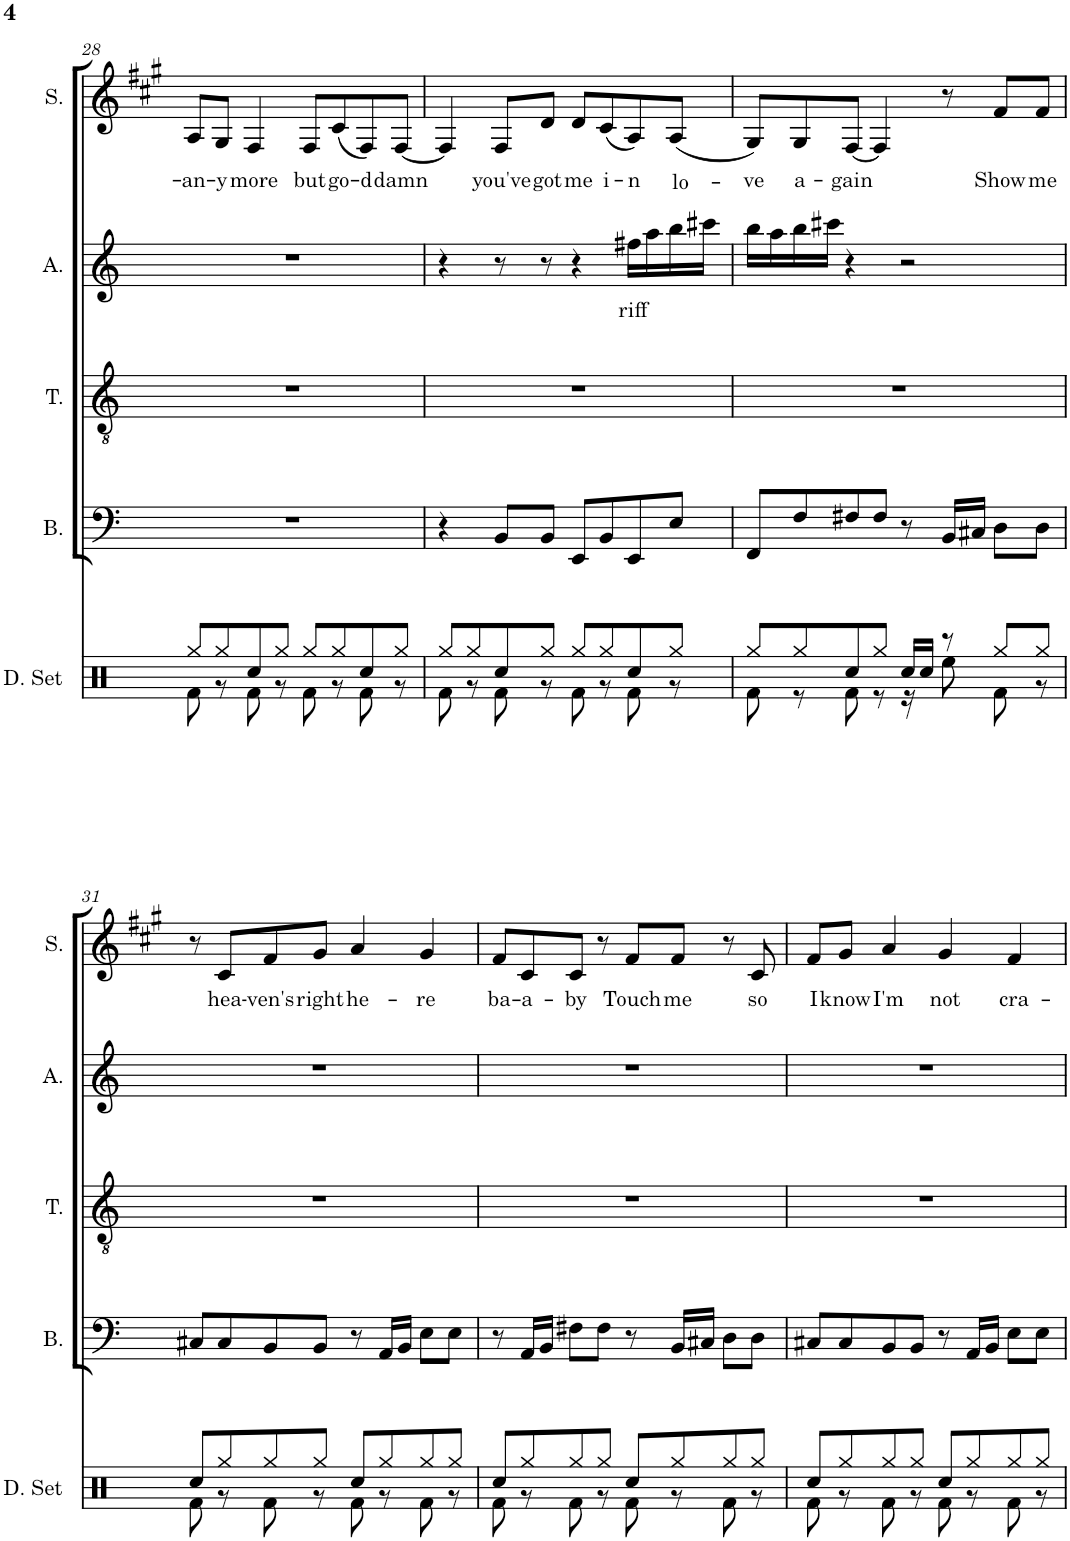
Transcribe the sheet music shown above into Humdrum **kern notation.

**kern	**kern	**kern	**kern	**text	**kern	**text
*part5	*part4	*part3	*part2	*part2	*part1	*part1
*staff5	*staff4	*staff3	*staff2	*staff2	*staff1	*staff1
*I"Drumset	*I"Bass	*I"Tenor	*I"Alto	*	*I"Soprano	*
*I'D. Set	*I'B.	*I'T.	*I'A.	*	*I'S.	*
!!LO:PB:g=z
*clefX	*clefF4	*clefGv2	*clefG2	*	*clefG2	*
*k[]	*k[]	*k[]	*k[]	*	*k[f#c#g#]	*
*M4/4	*M4/4	*M4/4	*M4/4	*	*M4/4	*
=28	=28	=28	=28	=28	=28	=28
*^	*	*	*	*	*	*
!	!	!	!	!	!	!	!LO:LY:b
8Rgg/L	8Rf\	1r	1r	1r	.	8A/L	an-
!	!	!	!	!	!	!	!LO:LY:b
8Rgg/	8r	.	.	.	.	8G#/J	y
!	!	!	!	!	!	!	!LO:LY:b
8Rcc/	8Rf\	.	.	.	.	4F#/	more
8Rgg/J	8r	.	.	.	.	.	.
!	!	!	!	!	!	!	!LO:LY:b
8Rgg/L	8Rf\	.	.	.	.	8F#/L	but
!	!	!	!	!	!	!	!LO:LY:b
8Rgg/	8r	.	.	.	.	(8c#/	go-
!	!	!	!	!	!	!	!LO:LY:b
8Rcc/	8Rf\	.	.	.	.	8F#/)	-d
!	!	!	!	!	!	!	!LO:LY:b
8Rgg/J	8r	.	.	.	.	[8F#/J	damn
=29	=29	=29	=29	=29	=29	=29	=29
8Rgg/L	8Rf\	4r	1r	4r	.	4F#/]	.
8Rgg/	8r	.	.	.	.	.	.
!	!	!	!	!	!	!	!LO:LY:b
8Rcc/	8Rf\	8BB/L	.	8r	.	8F#/L	you've
!	!	!	!	!	!	!	!LO:LY:b
8Rgg/J	8r	8BB/J	.	8r	.	8d/J	got
!	!	!	!	!	!	!	!LO:LY:b
8Rgg/L	8Rf\	8EE/L	.	4r	.	8d/L	me
!	!	!	!	!	!	!	!LO:LY:b
8Rgg/	8r	8BB/	.	.	.	(8c#/	i-
!	!	!	!	!	!LO:LY:b	!	!LO:LY:b
8Rcc/	8Rf\	8EE/	.	16ff#X\LL	riff	8A/)	-n
.	.	.	.	16aa\	.	.	.
!	!	!	!	!	!	!	!LO:LY:b
8Rgg/J	8r	8E/J	.	16bb\	.	(8A/J	lo-
.	.	.	.	16ccc#X\JJ	.	.	.
=30	=30	=30	=30	=30	=30	=30	=30
!	!	!	!	!	!	!	!LO:LY:b
8Rgg/L	8Rf\	8FF/L	1r	16bb\LL	.	8G#/L)	-ve
.	.	.	.	16aa\	.	.	.
!	!	!	!	!	!	!	!LO:LY:b
8Rgg/	8r	8F/	.	16bb\	.	8G#/	-a-
.	.	.	.	16ccc#X\JJ	.	.	.
!	!	!	!	!	!	!	!LO:LY:b
8Rcc/	8Rf\	8F#X/	.	4r	.	[8F#/J	gain
8Rgg/J	8r	8F#/J	.	.	.	4F#/]	.
16Rcc/LL	16r	8r	.	2r	.	.	.
16Rcc/JJ	16ryy	.	.	.	.	.	.
8r	8Ree\	16BB/LL	.	.	.	8r	.
.	.	16C#X/JJ	.	.	.	.	.
!	!	!	!	!	!	!	!LO:LY:b
8Rgg/L	8Rf\	8D\L	.	.	.	8f#/L	Show
!	!	!	!	!	!	!	!LO:LY:b
8Rgg/J	8r	8D\J	.	.	.	8f#/J	me
!!LO:LB:g=z
=31	=31	=31	=31	=31	=31	=31	=31
8Rcc/L	8Rf\	8C#X/L	1r	1r	.	8r	.
!	!	!	!	!	!	!	!LO:LY:b
8Rgg/	8r	8C#/	.	.	.	8c#/L	hea-
!	!	!	!	!	!	!	!LO:LY:b
8Rgg/	8Rf\	8BB/	.	.	.	8f#/	-ven's
!	!	!	!	!	!	!	!LO:LY:b
8Rgg/J	8r	8BB/J	.	.	.	8g#/J	right
!	!	!	!	!	!	!	!LO:LY:b
8Rcc/L	8Rf\	8r	.	.	.	4a/	he-
8Rgg/	8r	16AA/LL	.	.	.	.	.
.	.	16BB/JJ	.	.	.	.	.
!	!	!	!	!	!	!	!LO:LY:b
8Rgg/	8Rf\	8E\L	.	.	.	4g#/	-re
8Rgg/J	8r	8E\J	.	.	.	.	.
=32	=32	=32	=32	=32	=32	=32	=32
!	!	!	!	!	!	!	!LO:LY:b
8Rcc/L	8Rf\	8r	1r	1r	.	8f#/L	ba-
!	!	!	!	!	!	!	!LO:LY:b
8Rgg/	8r	16AA/LL	.	.	.	8c#/	a-
.	.	16BB/JJ	.	.	.	.	.
!	!	!	!	!	!	!	!LO:LY:b
8Rgg/	8Rf\	8F#X\L	.	.	.	8c#/J	-by
8Rgg/J	8r	8F#\J	.	.	.	8r	.
!	!	!	!	!	!	!	!LO:LY:b
8Rcc/L	8Rf\	8r	.	.	.	8f#/L	Touch
!	!	!	!	!	!	!	!LO:LY:b
8Rgg/	8r	16BB/LL	.	.	.	8f#/J	me
.	.	16C#X/JJ	.	.	.	.	.
8Rgg/	8Rf\	8D\L	.	.	.	8r	.
!	!	!	!	!	!	!	!LO:LY:b
8Rgg/J	8r	8D\J	.	.	.	8c#/	so
=33	=33	=33	=33	=33	=33	=33	=33
!	!	!	!	!	!	!	!LO:LY:b
8Rcc/L	8Rf\	8C#X/L	1r	1r	.	8f#/L	I
!	!	!	!	!	!	!	!LO:LY:b
8Rgg/	8r	8C#/	.	.	.	8g#/J	know
!	!	!	!	!	!	!	!LO:LY:b
8Rgg/	8Rf\	8BB/	.	.	.	4a/	I'm
8Rgg/J	8r	8BB/J	.	.	.	.	.
!	!	!	!	!	!	!	!LO:LY:b
8Rcc/L	8Rf\	8r	.	.	.	4g#/	not
8Rgg/	8r	16AA/LL	.	.	.	.	.
.	.	16BB/JJ	.	.	.	.	.
!	!	!	!	!	!	!	!LO:LY:b
8Rgg/	8Rf\	8E\L	.	.	.	4f#/	cra-
8Rgg/J	8r	8E\J	.	.	.	.	.
*v	*v	*	*	*	*	*	*
=	=	=	=	=	=	=
*-	*-	*-	*-	*-	*-	*-
